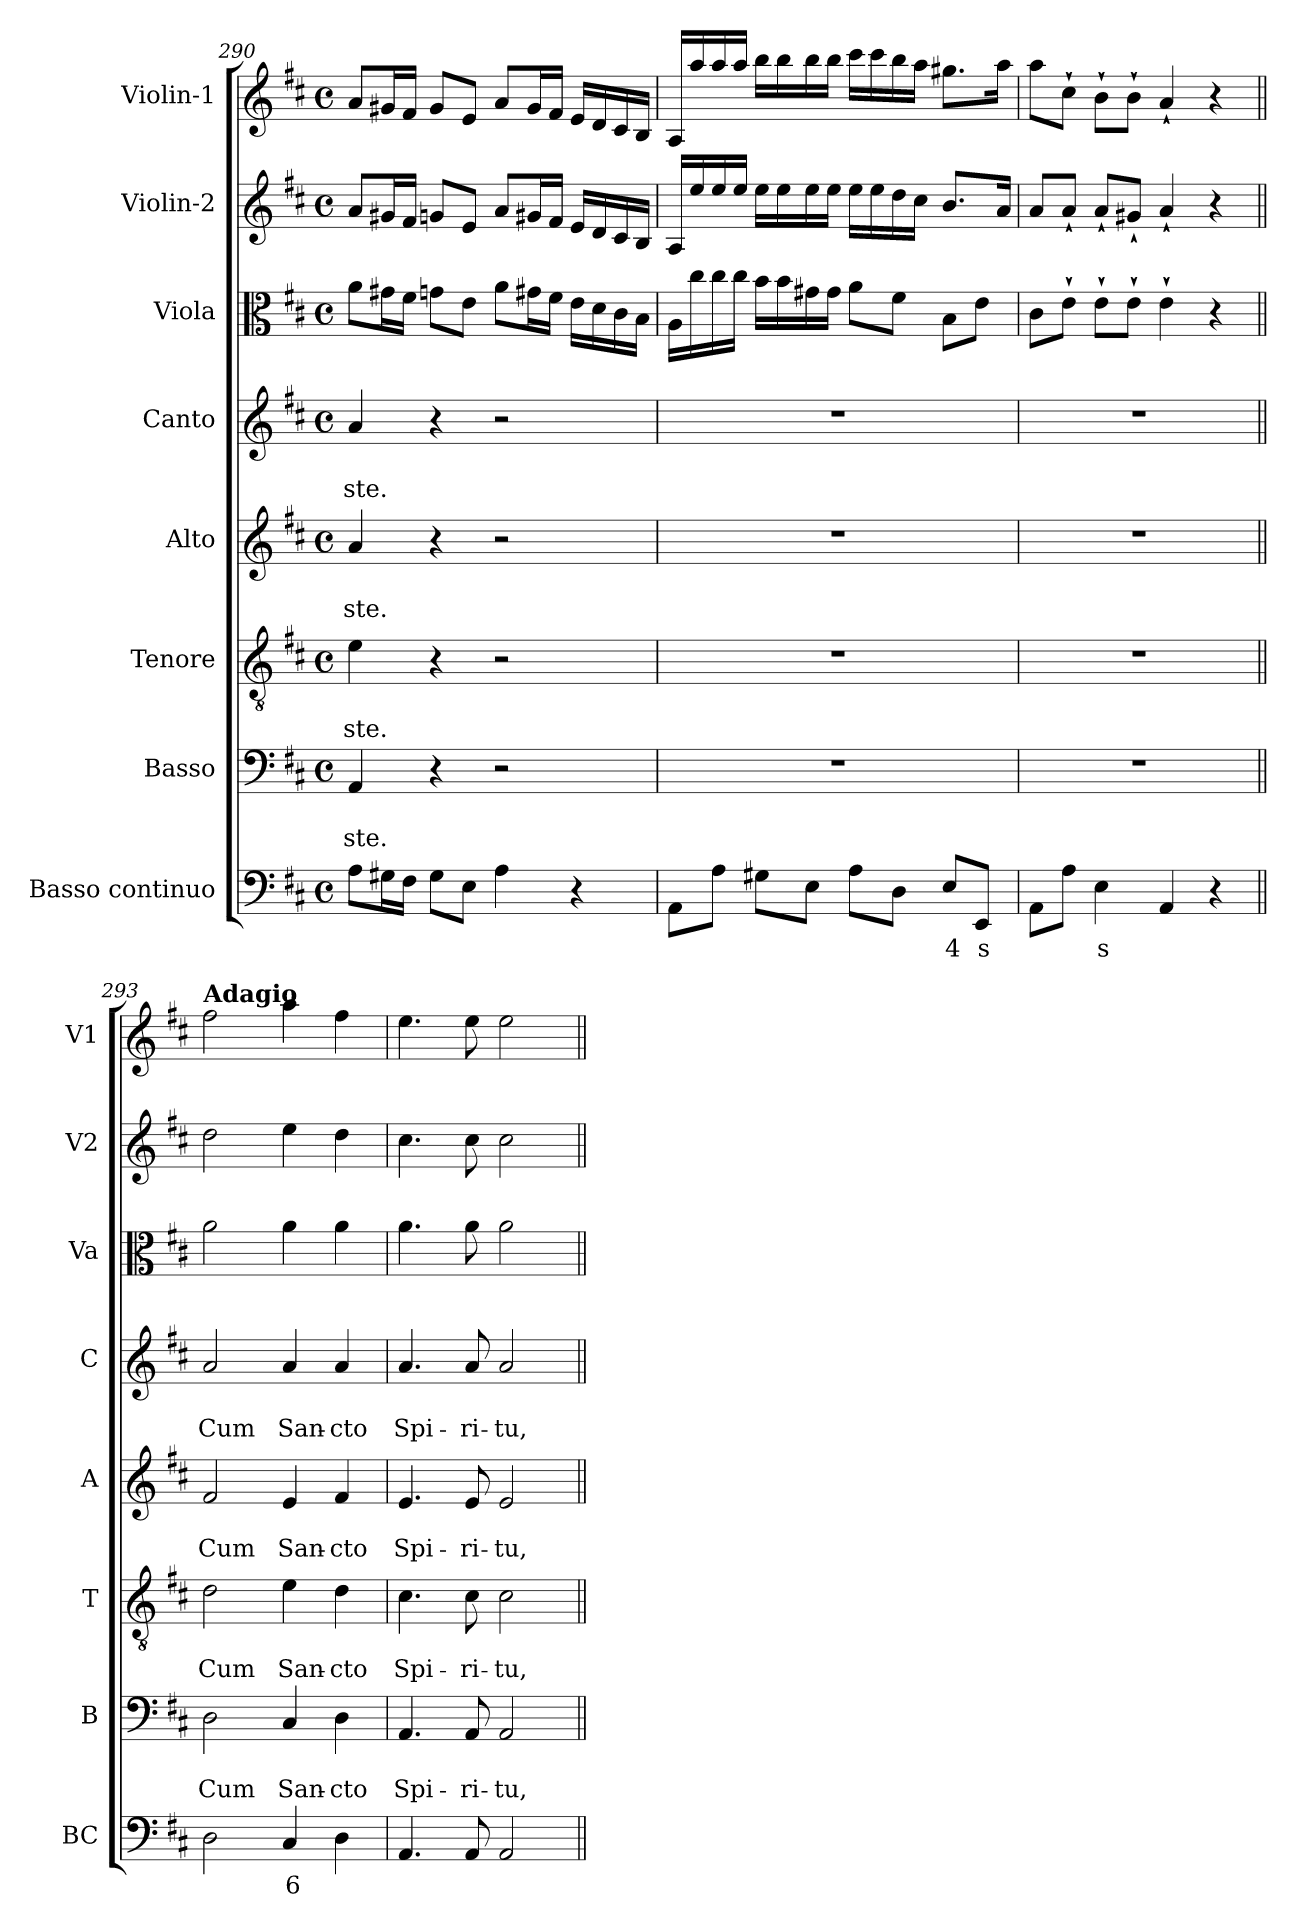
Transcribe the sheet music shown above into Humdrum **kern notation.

**kern	**text	**kern	**text	**text	**kern	**text	**text	**kern	**text	**text	**kern	**text	**text	**kern	**kern	**kern
*part8	*part8	*part7	*part7	*part7	*part6	*part6	*part6	*part5	*part5	*part5	*part4	*part4	*part4	*part3	*part2	*part1
*staff8	*staff8	*staff7	*staff7	*staff7	*staff6	*staff6	*staff6	*staff5	*staff5	*staff5	*staff4	*staff4	*staff4	*staff3	*staff2	*staff1
*I"Basso continuo	*	*I"Basso	*	*	*I"Tenore	*	*	*I"Alto	*	*	*I"Canto	*	*	*I"Viola	*I"Violin-2	*I"Violin-1
*I'BC	*	*I'B	*	*	*I'T	*	*	*I'A	*	*	*I'C	*	*	*I'Va	*I'V2	*I'V1
!!LO:PB:g=z
*clefF4	*	*clefF4	*	*	*clefGv2	*	*	*clefG2	*	*	*clefG2	*	*	*clefC3	*clefG2	*clefG2
*k[f#c#]	*	*k[f#c#]	*	*	*k[f#c#]	*	*	*k[f#c#]	*	*	*k[f#c#]	*	*	*k[f#c#]	*k[f#c#]	*k[f#c#]
*D:	*	*D:	*	*	*D:	*	*	*D:	*	*	*D:	*	*	*D:	*D:	*D:
*M4/4	*	*M4/4	*	*	*M4/4	*	*	*M4/4	*	*	*M4/4	*	*	*M4/4	*M4/4	*M4/4
*met(c)	*	*met(c)	*	*	*met(c)	*	*	*met(c)	*	*	*met(c)	*	*	*met(c)	*met(c)	*met(c)
=290	=290	=290	=290	=290	=290	=290	=290	=290	=290	=290	=290	=290	=290	=290	=290	=290
!	!	!	!	!LO:LY:b	!	!	!LO:LY:b	!	!	!LO:LY:b	!	!	!LO:LY:b	!	!	!
8A\L	.	4AA/	.	-ste.	4e\	.	-ste.	4a/	.	-ste.	4a/	.	-ste.	8a\L	8a/L	8a/L
16G#X\L	.	.	.	.	.	.	.	.	.	.	.	.	.	16g#X\L	16g#X/L	16g#X/L
16F#\JJ	.	.	.	.	.	.	.	.	.	.	.	.	.	16f#\JJ	16f#/JJ	16f#/JJ
8G#\L	.	4r	.	.	4r	.	.	4r	.	.	4r	.	.	8gn\L	8gn/L	8g#/L
8E\J	.	.	.	.	.	.	.	.	.	.	.	.	.	8e\J	8e/J	8e/J
4A\	.	2r	.	.	2r	.	.	2r	.	.	2r	.	.	8a\L	8a/L	8a/L
.	.	.	.	.	.	.	.	.	.	.	.	.	.	16g#X\L	16g#X/L	16g#/L
.	.	.	.	.	.	.	.	.	.	.	.	.	.	16f#\JJ	16f#/JJ	16f#/JJ
4r	.	.	.	.	.	.	.	.	.	.	.	.	.	16e\LL	16e/LL	16e/LL
.	.	.	.	.	.	.	.	.	.	.	.	.	.	16d\	16d/	16d/
.	.	.	.	.	.	.	.	.	.	.	.	.	.	16c#\	16c#/	16c#/
.	.	.	.	.	.	.	.	.	.	.	.	.	.	16B\JJ	16B/JJ	16B/JJ
=291	=291	=291	=291	=291	=291	=291	=291	=291	=291	=291	=291	=291	=291	=291	=291	=291
8AA\L	.	1r	.	.	1r	.	.	1r	.	.	1r	.	.	16A\LL	16A/LL	16A/LL
.	.	.	.	.	.	.	.	.	.	.	.	.	.	16cc#\	16ee/	16aa/
8A\J	.	.	.	.	.	.	.	.	.	.	.	.	.	16cc#\	16ee/	16aa/
.	.	.	.	.	.	.	.	.	.	.	.	.	.	16cc#\JJ	16ee/JJ	16aa/JJ
8G#X\L	.	.	.	.	.	.	.	.	.	.	.	.	.	16b\LL	16ee\LL	16bb\LL
.	.	.	.	.	.	.	.	.	.	.	.	.	.	16b\	16ee\	16bb\
8E\J	.	.	.	.	.	.	.	.	.	.	.	.	.	16g#X\	16ee\	16bb\
.	.	.	.	.	.	.	.	.	.	.	.	.	.	16g#\JJ	16ee\JJ	16bb\JJ
8A\L	.	.	.	.	.	.	.	.	.	.	.	.	.	8a\L	16ee\LL	16ccc#\LL
.	.	.	.	.	.	.	.	.	.	.	.	.	.	.	16ee\	16ccc#\
8D\J	.	.	.	.	.	.	.	.	.	.	.	.	.	8f#\J	16dd\	16bb\
.	.	.	.	.	.	.	.	.	.	.	.	.	.	.	16cc#\JJ	16aa\JJ
!	!LO:LY:b	!	!	!	!	!	!	!	!	!	!	!	!	!	!	!
8E/L	4	.	.	.	.	.	.	.	.	.	.	.	.	8B\L	8.b/L	8.gg#X\L
!	!LO:LY:b	!	!	!	!	!	!	!	!	!	!	!	!	!	!	!
8EE/J	s	.	.	.	.	.	.	.	.	.	.	.	.	8e\J	.	.
.	.	.	.	.	.	.	.	.	.	.	.	.	.	.	16a/Jk	16aa\Jk
=292	=292	=292	=292	=292	=292	=292	=292	=292	=292	=292	=292	=292	=292	=292	=292	=292
8AA\L	.	1r	.	.	1r	.	.	1r	.	.	1r	.	.	8c#\L	8a/L	8aa\L
8A\J	.	.	.	.	.	.	.	.	.	.	.	.	.	8e`>\J	8a`</J	8cc#`>\J
!	!LO:LY:b	!	!	!	!	!	!	!	!	!	!	!	!	!	!	!
4E\	s	.	.	.	.	.	.	.	.	.	.	.	.	8e`>\L	8a`</L	8b`>\L
.	.	.	.	.	.	.	.	.	.	.	.	.	.	8e`>\J	8g#X`</J	8b`>\J
4AA/	.	.	.	.	.	.	.	.	.	.	.	.	.	4e`>\	4a`</	4a`</
4r	.	.	.	.	.	.	.	.	.	.	.	.	.	4r	4r	4r
!!LO:LB:g=z
=293||	=293||	=293||	=293||	=293||	=293||	=293||	=293||	=293||	=293||	=293||	=293||	=293||	=293||	=293||	=293||	=293||
!	!	!	!	!	!	!	!	!	!	!	!	!	!	!	!	!LO:TX:a:B:t=Adagio
!	!	!	!	!LO:LY:b	!	!	!LO:LY:b	!	!	!LO:LY:b	!	!	!LO:LY:b	!	!	!
2D\	.	2D\	.	Cum	2d\	.	Cum	2f#/	.	Cum	2a/	.	Cum	2a\	2dd\	2ff#\
!	!LO:LY:b	!	!	!LO:LY:b	!	!	!LO:LY:b	!	!	!LO:LY:b	!	!	!LO:LY:b	!	!	!
4C#/	6	4C#/	.	San-	4e\	.	San-	4e/	.	San-	4a/	.	San-	4a\	4ee\	4aa\
!	!	!	!	!LO:LY:b	!	!	!LO:LY:b	!	!	!LO:LY:b	!	!	!LO:LY:b	!	!	!
4D\	.	4D\	.	-cto	4d\	.	-cto	4f#/	.	-cto	4a/	.	-cto	4a\	4dd\	4ff#\
=294	=294	=294	=294	=294	=294	=294	=294	=294	=294	=294	=294	=294	=294	=294	=294	=294
!	!	!	!	!LO:LY:b	!	!	!LO:LY:b	!	!	!LO:LY:b	!	!	!LO:LY:b	!	!	!
4.AA/	.	4.AA/	.	Spi-	4.c#\	.	Spi-	4.e/	.	Spi-	4.a/	.	Spi-	4.a\	4.cc#\	4.ee\
!	!	!	!	!LO:LY:b	!	!	!LO:LY:b	!	!	!LO:LY:b	!	!	!LO:LY:b	!	!	!
8AA/	.	8AA/	.	-ri-	8c#\	.	-ri-	8e/	.	-ri-	8a/	.	-ri-	8a\	8cc#\	8ee\
!	!	!	!	!LO:LY:b	!	!	!LO:LY:b	!	!	!LO:LY:b	!	!	!LO:LY:b	!	!	!
2AA/	.	2AA/	.	-tu,	2c#\	.	-tu,	2e/	.	-tu,	2a/	.	-tu,	2a\	2cc#\	2ee\
=||	=||	=||	=||	=||	=||	=||	=||	=||	=||	=||	=||	=||	=||	=||	=||	=||
*-	*-	*-	*-	*-	*-	*-	*-	*-	*-	*-	*-	*-	*-	*-	*-	*-
